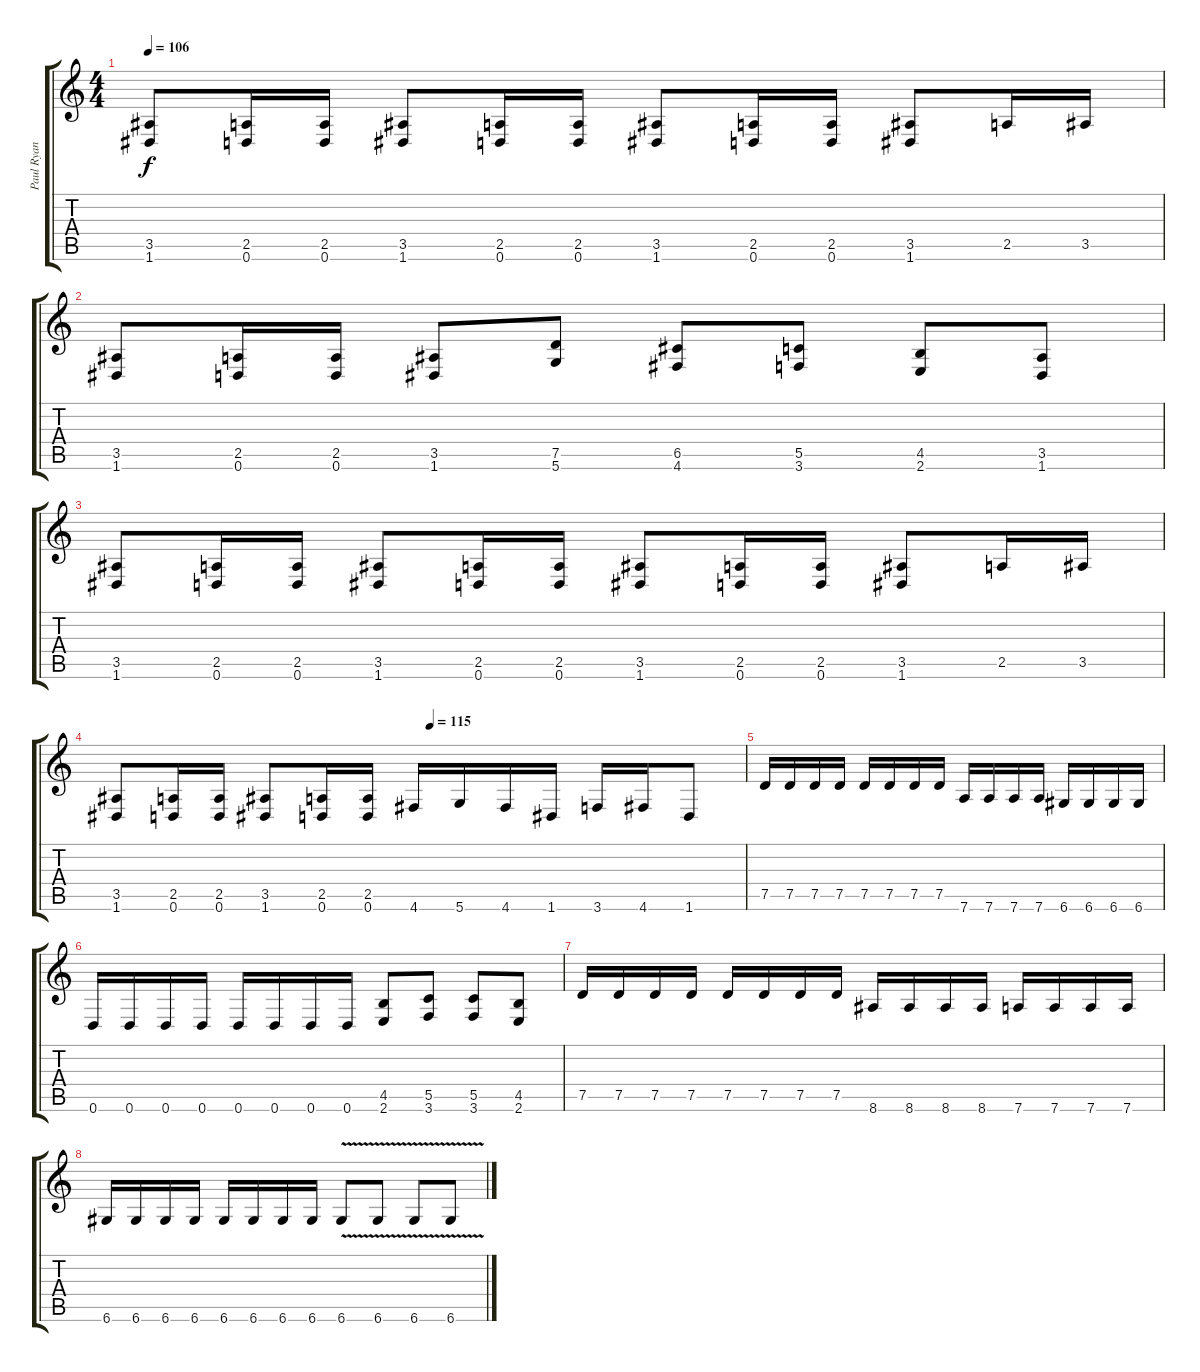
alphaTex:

\track ("Paul Ryan" "Paul Ryan") {instrument distortionguitar}
\staff {score tabs}
\tuning (D4 A3 F3 C3 G2 D2) {hide}
\ts (4 4)
\tempo 106
\clef g2
\ks c
(3.5 1.6).8{dy f} (2.5 0.6).16 (2.5 0.6).16 (3.5 1.6).8 (2.5 0.6).16 (2.5 0.6).16 (3.5 1.6).8 (2.5 0.6).16 (2.5 0.6).16 (3.5 1.6).8 2.5.16 3.5.16 |
(3.5 1.6).8 (2.5 0.6).16 (2.5 0.6).16 (3.5 1.6).8 (7.5 5.6).8 (6.5 4.6).8 (5.5 3.6).8 (4.5 2.6).8 (3.5 1.6).8 |
(3.5 1.6).8 (2.5 0.6).16 (2.5 0.6).16 (3.5 1.6).8 (2.5 0.6).16 (2.5 0.6).16 (3.5 1.6).8 (2.5 0.6).16 (2.5 0.6).16 (3.5 1.6).8 2.5.16 3.5.16 |
\tempo (115 0.5)
(3.5 1.6).8 (2.5 0.6).16 (2.5 0.6).16 (3.5 1.6).8 (2.5 0.6).16 (2.5 0.6).16 4.6.16 5.6.16 4.6.16 1.6.16 3.6.16 4.6.16 1.6.8 |
7.5.16 7.5.16 7.5.16 7.5.16 7.5.16 7.5.16 7.5.16 7.5.16 7.6.16 7.6.16 7.6.16 7.6.16 6.6.16 6.6.16 6.6.16 6.6.16 |
0.6.16 0.6.16 0.6.16 0.6.16 0.6.16 0.6.16 0.6.16 0.6.16 (4.5 2.6).8 (5.5 3.6).8 (5.5 3.6).8 (4.5 2.6).8 |
7.5.16 7.5.16 7.5.16 7.5.16 7.5.16 7.5.16 7.5.16 7.5.16 8.6.16 8.6.16 8.6.16 8.6.16 7.6.16 7.6.16 7.6.16 7.6.16 |
6.6.16 6.6.16 6.6.16 6.6.16 6.6.16 6.6.16 6.6.16 6.6.16 6.6{v}.8 6.6{v}.8 6.6{v}.8 6.6{v}.8
